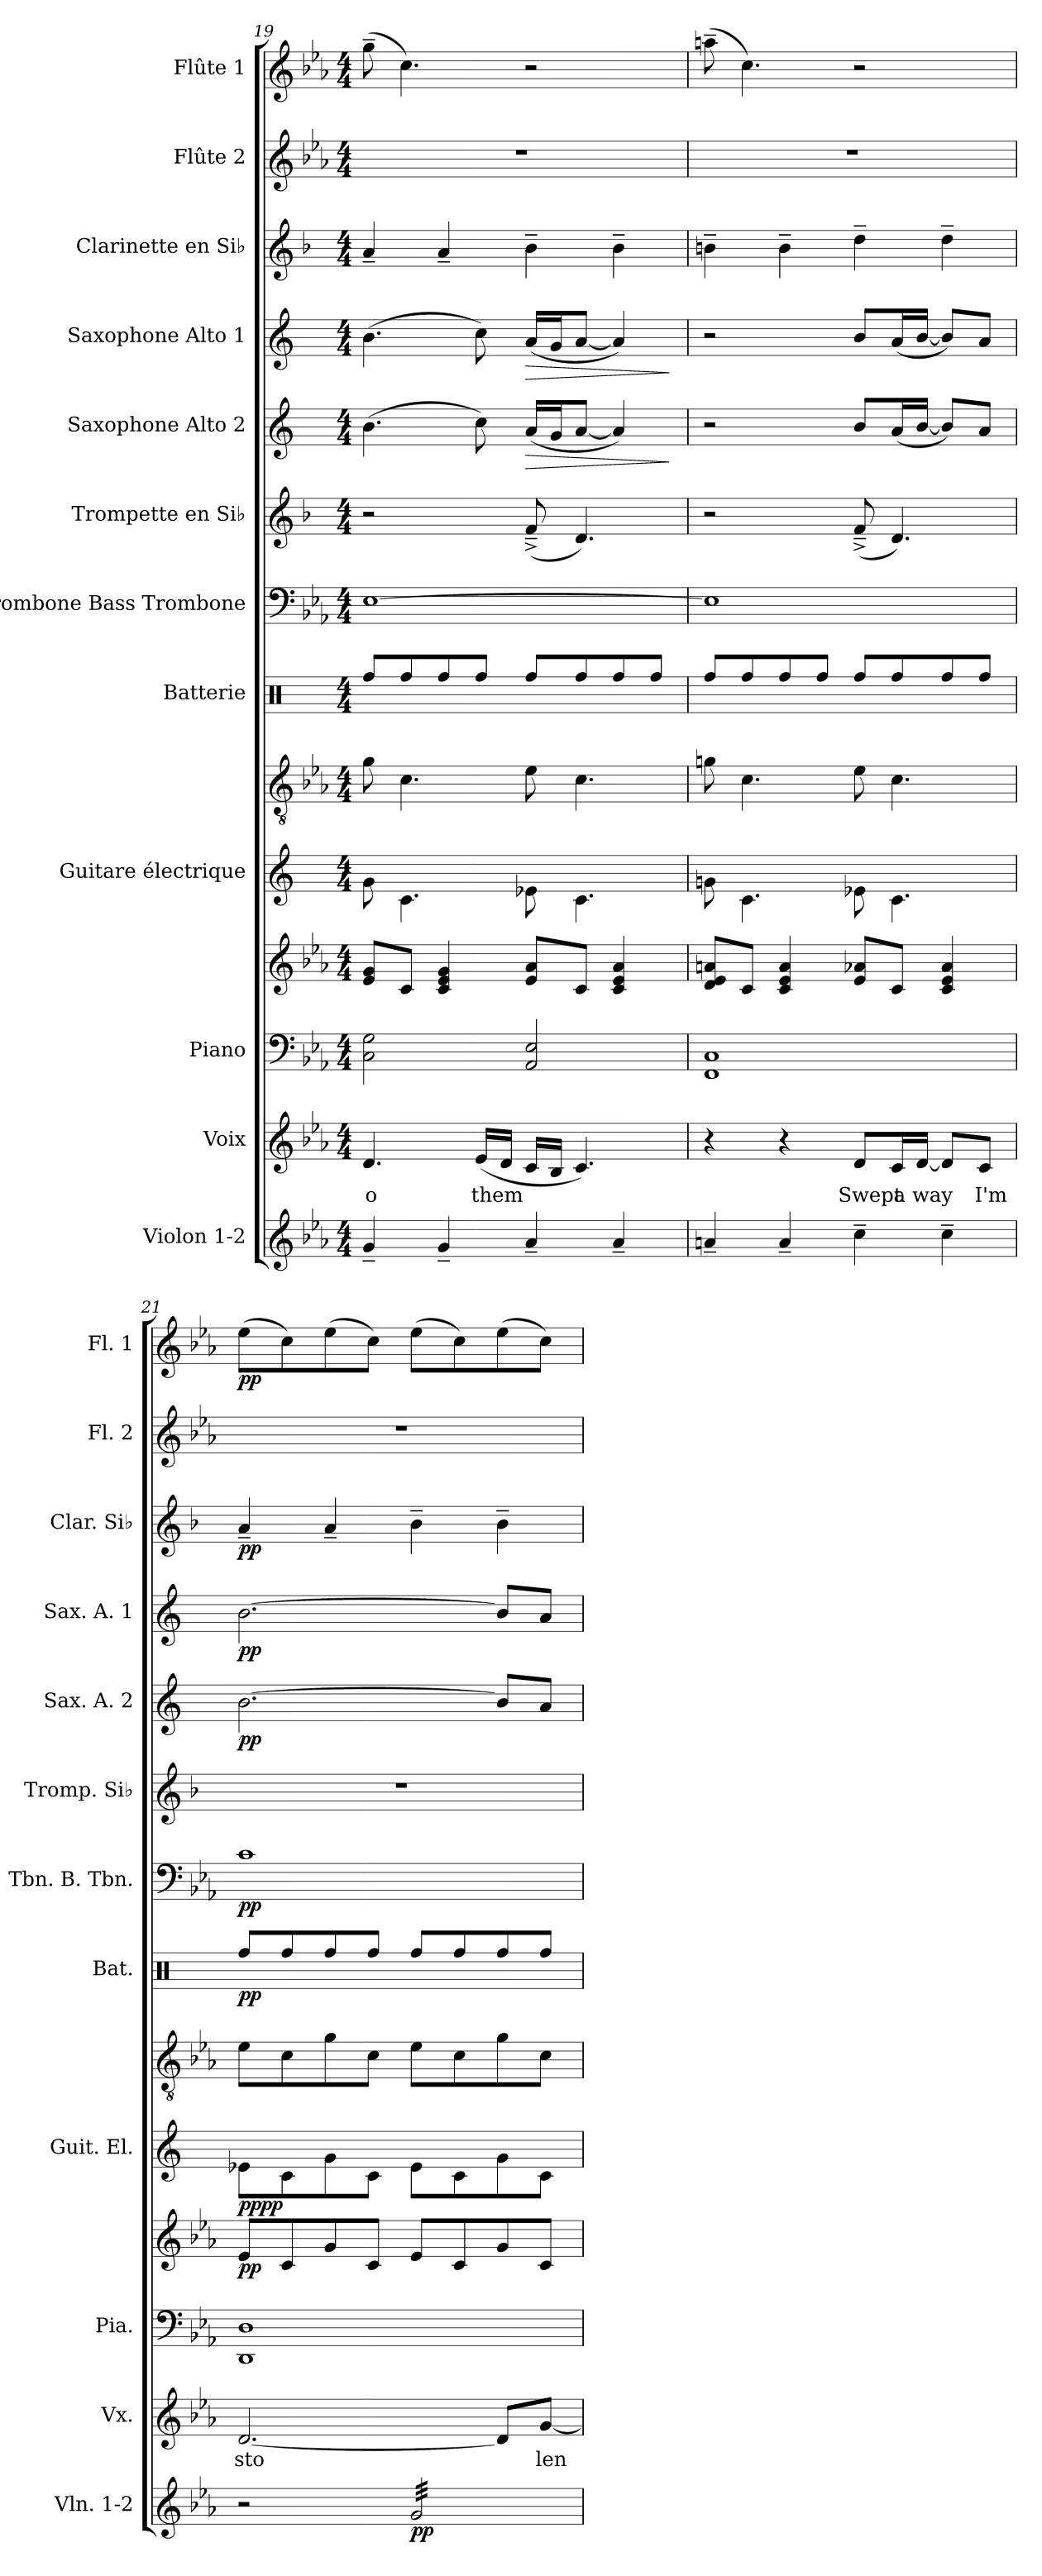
**kern	**dynam	**kern	**text	**kern	**kern	**dynam	**kern	**kern	**dynam	**kern	**dynam	**kern	**dynam	**kern	**kern	**dynam	**kern	**dynam	**kern	**dynam	**kern	**kern	**dynam
*part12	*part12	*part11	*part11	*part10	*part10	*part10	*part9	*part9	*part9	*part8	*part8	*part7	*part7	*part6	*part5	*part5	*part4	*part4	*part3	*part3	*part2	*part1	*part1
*staff14	*staff14	*staff13	*staff13	*staff12	*staff11	*staff11/12	*staff10	*staff9	*staff9/10	*staff8	*staff8	*staff7	*staff7	*staff6	*staff5	*staff5	*staff4	*staff4	*staff3	*staff3	*staff2	*staff1	*staff1
*I"Violon 1-2	*	*I"Voix	*	*I"Piano	*	*	*I"Guitare électrique	*	*	*I"Batterie	*	*I"Trombone  Bass Trombone	*	*I"Trompette en Si♭	*I"Saxophone Alto 2	*	*I"Saxophone Alto 1	*	*I"Clarinette en Si♭	*	*I"Flûte 2	*I"Flûte 1	*
*I'Vln. 1-2	*	*I'Vx.	*	*I'Pia.	*	*	*I'Guit. El.	*	*	*I'Bat.	*	*I'Tbn.  B. Tbn.	*	*I'Tromp. Si♭	*I'Sax. A. 2	*	*I'Sax. A. 1	*	*I'Clar. Si♭	*	*I'Fl. 2	*I'Fl. 1	*
!!LO:PB:g=z
*clefG2	*	*clefG2	*	*clefF4	*clefG2	*	*	*clefGv2	*	*clefX	*	*clefF4	*	*clefG2	*clefG2	*	*clefG2	*	*clefG2	*	*clefG2	*clefG2	*
*	*	*	*	*	*	*	*	*	*	*	*	*	*	*ITrd1c2	*ITrd5c9	*	*ITrd5c9	*	*ITrd1c2	*	*	*	*
*k[b-e-a-]	*	*k[b-e-a-]	*	*k[b-e-a-]	*k[b-e-a-]	*	*	*k[b-e-a-]	*	*k[]	*	*k[b-e-a-]	*	*k[b-e-a-]	*k[b-e-a-]	*	*k[b-e-a-]	*	*k[b-e-a-]	*	*k[b-e-a-]	*k[b-e-a-]	*
*M4/4	*	*M4/4	*	*M4/4	*M4/4	*	*M4/4	*M4/4	*	*M4/4	*	*M4/4	*	*M4/4	*M4/4	*	*M4/4	*	*M4/4	*	*M4/4	*M4/4	*
=19	=19	=19	=19	=19	=19	=19	=19	=19	=19	=19	=19	=19	=19	=19	=19	=19	=19	=19	=19	=19	=19	=19	=19
!	!	!	!LO:LY:b	!	!	!	!	!	!	!	!	!	!	!	!	!	!	!	!	!	!	!	!
4g~/	.	4.d/	o	2C\ 2G\	8e-/ 8g/L	.	8g\	8g\	.	8Rff/L	.	[1E-	.	2r	(>4.d\	.	(>4.d\	.	4g~/	.	1r	(>8gg~\	.
.	.	.	.	.	8c/J	.	4.c\	4.c\	.	8Rff/	.	.	.	.	.	.	.	.	.	.	.	4.cc\)	.
4g~/	.	.	.	.	4c/ 4e-/ 4g/	.	.	.	.	8Rff/	.	.	.	.	.	.	.	.	4g~/	.	.	.	.
!	!	!	!LO:LY:b	!	!	!	!	!	!	!	!	!	!	!	!	!	!	!	!	!	!	!	!
.	.	(<16e-/LL	them	.	.	.	.	.	.	8Rff/J	.	.	.	.	8e-\)	.	8e-\)	.	.	.	.	.	.
.	.	16d/JJ	.	.	.	.	.	.	.	.	.	.	.	.	.	.	.	.	.	.	.	.	.
!	!	!	!	!	!	!	!	!	!	!	!	!	!	!	!	!LO:HP:b	!	!LO:HP:b	!	!	!	!	!
4a-~/	.	16c/LL	.	2AA-/ 2E-/	8e-/ 8a-/L	.	8e-\	8e-\	.	8Rff/L	.	.	.	(<8e-~^/	(<16c/LL	>	(<16c/LL	>	4a-~\	.	.	2r	.
.	.	16B-/JJ	.	.	.	.	.	.	.	.	.	.	.	.	16B-/J	.	16B-/J	.	.	.	.	.	.
.	.	4.c/)	.	.	8c/J	.	4.c\	4.c\	.	8Rff/	.	.	.	4.c/)	[8c/J	.	[8c/J	.	.	.	.	.	.
4a-~/	.	.	.	.	4c/ 4e-/ 4a-/	.	.	.	.	8Rff/	.	.	.	.	4c/])	.	4c/])	.	4a-~\	.	.	.	.
.	.	.	.	.	.	.	.	.	.	8Rff/J	.	.	.	.	.	.	.	.	.	.	.	.	.
.	.	.	.	.	.	.	.	.	.	.	.	.	.	.	.	]	.	]	.	.	.	.	.
=20	=20	=20	=20	=20	=20	=20	=20	=20	=20	=20	=20	=20	=20	=20	=20	=20	=20	=20	=20	=20	=20	=20	=20
4an~/	.	4r	.	1FF 1C	8d/ 8e-/ 8an/L	.	8gn\	8gn\	.	8Rff/L	.	1E-]	.	2r	2r	.	2r	.	4an~\	.	1r	(>8aan~\	.
.	.	.	.	.	8c/J	.	4.c\	4.c\	.	8Rff/	.	.	.	.	.	.	.	.	.	.	.	4.cc\)	.
4a~/	.	4r	.	.	4c/ 4e-/ 4a/	.	.	.	.	8Rff/	.	.	.	.	.	.	.	.	4a~\	.	.	.	.
.	.	.	.	.	.	.	.	.	.	8Rff/J	.	.	.	.	.	.	.	.	.	.	.	.	.
!	!	!	!LO:LY:b	!	!	!	!	!	!	!	!	!	!	!	!	!	!	!	!	!	!	!	!
4cc~\	.	8d/L	Swept	.	8e-/ 8a-X/L	.	8e-\	8e-\	.	8Rff/L	.	.	.	(<8e-~^/	8d/L	.	8d/L	.	4cc~\	.	.	2r	.
!	!	!	!LO:LY:b	!	!	!	!	!	!	!	!	!	!	!	!	!	!	!	!	!	!	!	!
.	.	16c/L	a	.	8c/J	.	4.c\	4.c\	.	8Rff/	.	.	.	4.c/)	(<16c/L	.	(<16c/L	.	.	.	.	.	.
!	!	!	!LO:LY:b	!	!	!	!	!	!	!	!	!	!	!	!	!	!	!	!	!	!	!	!
.	.	[16d/JJ	way	.	.	.	.	.	.	.	.	.	.	.	[16d/JJ	.	[16d/JJ	.	.	.	.	.	.
4cc~\	.	8d/L]	.	.	4c/ 4e-/ 4a-/	.	.	.	.	8Rff/	.	.	.	.	8d/L])	.	8d/L])	.	4cc~\	.	.	.	.
!	!	!	!LO:LY:b	!	!	!	!	!	!	!	!	!	!	!	!	!	!	!	!	!	!	!	!
.	.	8c/J	I'm	.	.	.	.	.	.	8Rff/J	.	.	.	.	8c/J	.	8c/J	.	.	.	.	.	.
!!LO:PB:g=z
=21	=21	=21	=21	=21	=21	=21	=21	=21	=21	=21	=21	=21	=21	=21	=21	=21	=21	=21	=21	=21	=21	=21	=21
!	!	!	!LO:LY:b	!	!	!LO:DY:b	!	!	!LO:DY:b=2	!	!	!	!	!	!	!	!	!	!	!	!	!	!
!	!	!	!	!	!	!	!	!	!LO:DY:n=1:b	!	!LO:DY:b	!	!LO:DY:b	!	!	!LO:DY:b	!	!LO:DY:b	!	!LO:DY:b	!	!	!LO:DY:b
2r	.	[2.d/	sto	1DD 1D	8e-/L	pp	8e-\L	8e-\L	pp pp	8Rff/L	pp	1c	pp	1r	[2.d\	pp	[2.d\	pp	4g~/	pp	1r	(>8ee-\L	pp
.	.	.	.	.	8c/	.	8c\	8c\	.	8Rff/	.	.	.	.	.	.	.	.	.	.	.	8cc\)	.
.	.	.	.	.	8g/	.	8g\	8g\	.	8Rff/	.	.	.	.	.	.	.	.	4g~/	.	.	(>8ee-\	.
.	.	.	.	.	8c/J	.	8c\J	8c\J	.	8Rff/J	.	.	.	.	.	.	.	.	.	.	.	8cc\J)	.
!	!LO:DY:b	!	!	!	!	!	!	!	!	!	!	!	!	!	!	!	!	!	!	!	!	!	!
*tremolo	*	*	*	*	*	*	*	*	*	*	*	*	*	*	*	*	*	*	*	*	*	*	*
32g/LLL	pp	.	.	.	8e-/L	.	8e-\L	8e-\L	.	8Rff/L	.	.	.	.	.	.	.	.	4a-~\	.	.	(>8ee-\L	.
32g/	.	.	.	.	.	.	.	.	.	.	.	.	.	.	.	.	.	.	.	.	.	.	.
32g/	.	.	.	.	.	.	.	.	.	.	.	.	.	.	.	.	.	.	.	.	.	.	.
32g/	.	.	.	.	.	.	.	.	.	.	.	.	.	.	.	.	.	.	.	.	.	.	.
32g/	.	.	.	.	8c/	.	8c\	8c\	.	8Rff/	.	.	.	.	.	.	.	.	.	.	.	8cc\)	.
32g/	.	.	.	.	.	.	.	.	.	.	.	.	.	.	.	.	.	.	.	.	.	.	.
32g/	.	.	.	.	.	.	.	.	.	.	.	.	.	.	.	.	.	.	.	.	.	.	.
32g/	.	.	.	.	.	.	.	.	.	.	.	.	.	.	.	.	.	.	.	.	.	.	.
32g/	.	8d/L]	.	.	8g/	.	8g\	8g\	.	8Rff/	.	.	.	.	8d/L]	.	8d/L]	.	4a-~\	.	.	(>8ee-\	.
32g/	.	.	.	.	.	.	.	.	.	.	.	.	.	.	.	.	.	.	.	.	.	.	.
32g/	.	.	.	.	.	.	.	.	.	.	.	.	.	.	.	.	.	.	.	.	.	.	.
32g/	.	.	.	.	.	.	.	.	.	.	.	.	.	.	.	.	.	.	.	.	.	.	.
!	!	!	!LO:LY:b	!	!	!	!	!	!	!	!	!	!	!	!	!	!	!	!	!	!	!	!
32g/	.	[8g/J	len	.	8c/J	.	8c\J	8c\J	.	8Rff/J	.	.	.	.	8c/J	.	8c/J	.	.	.	.	8cc\J)	.
32g/	.	.	.	.	.	.	.	.	.	.	.	.	.	.	.	.	.	.	.	.	.	.	.
32g/	.	.	.	.	.	.	.	.	.	.	.	.	.	.	.	.	.	.	.	.	.	.	.
32g/JJJ	.	.	.	.	.	.	.	.	.	.	.	.	.	.	.	.	.	.	.	.	.	.	.
*Xtremolo	*	*	*	*	*	*	*	*	*	*	*	*	*	*	*	*	*	*	*	*	*	*	*
=	=	=	=	=	=	=	=	=	=	=	=	=	=	=	=	=	=	=	=	=	=	=	=
*-	*-	*-	*-	*-	*-	*-	*-	*-	*-	*-	*-	*-	*-	*-	*-	*-	*-	*-	*-	*-	*-	*-	*-
